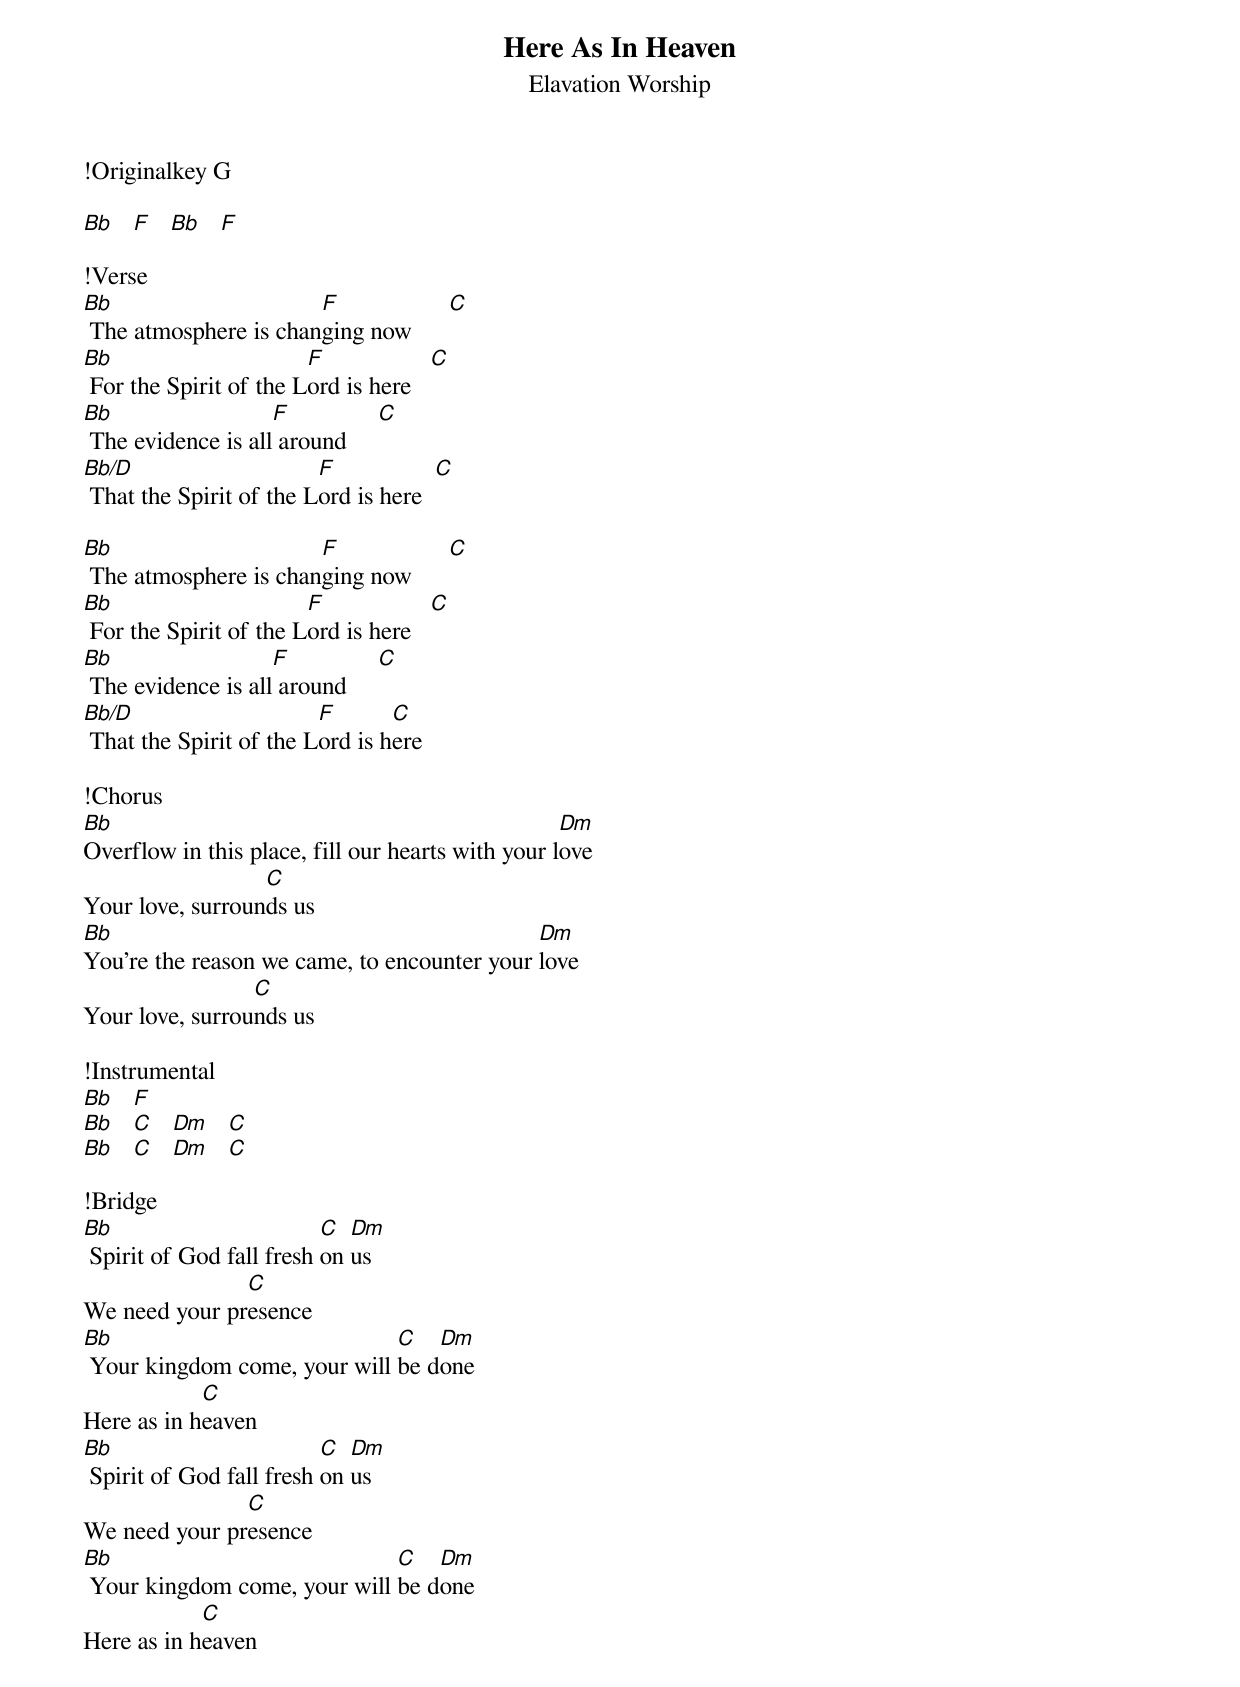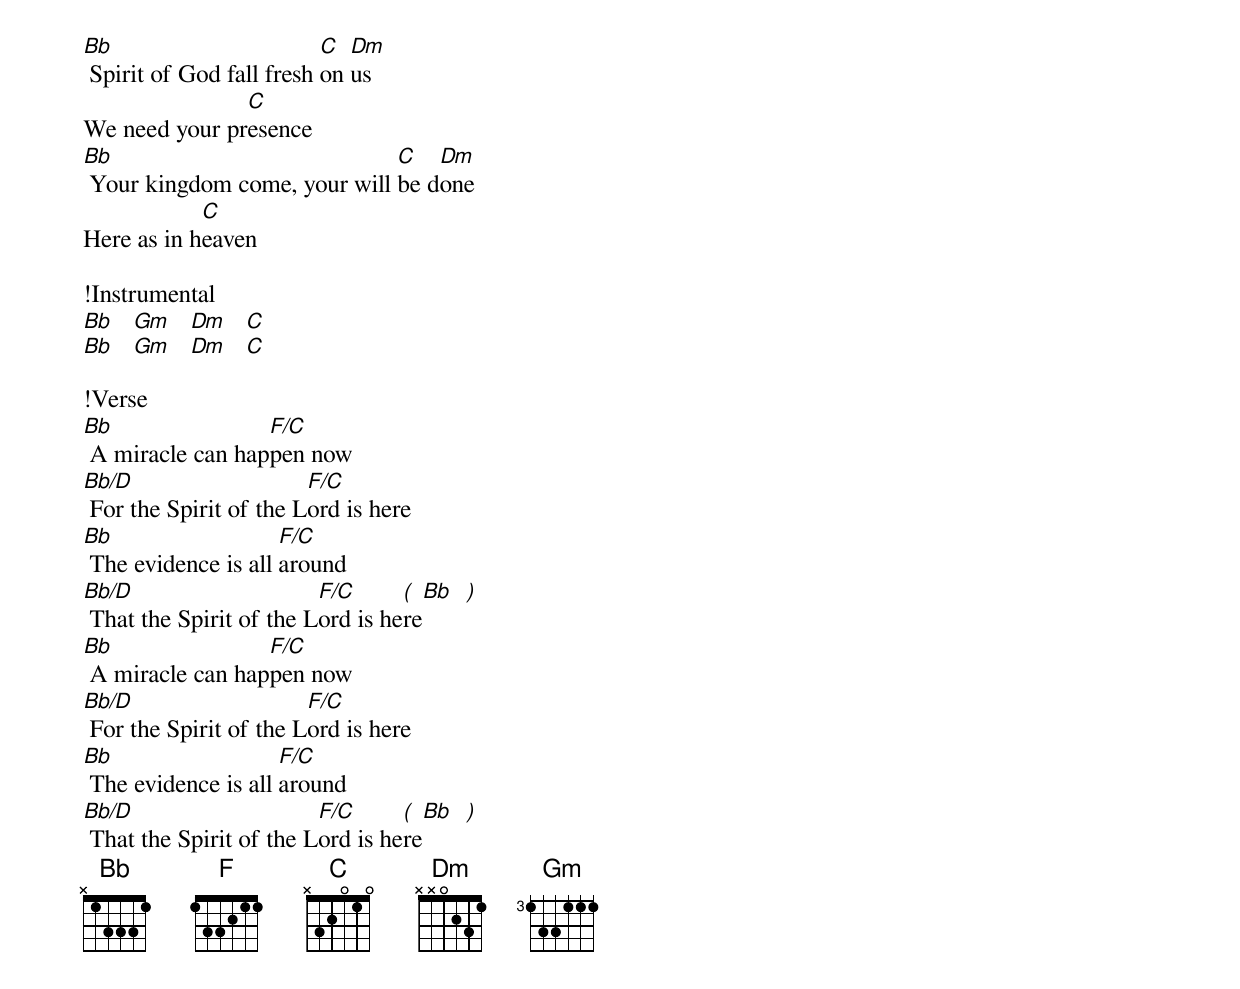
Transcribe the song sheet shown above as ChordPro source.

{title:Here As In Heaven}
{subtitle:Elavation Worship}
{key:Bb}
!Originalkey G

[Bb]   [F]   [Bb]   [F]

!Verse
[Bb] The atmosphere is chan[F]ging now      [C]
[Bb] For the Spirit of the L[F]ord is here   [C]
[Bb] The evidence is all[F] around     [C]
[Bb/D] That the Spirit of the L[F]ord is here  [C]

[Bb] The atmosphere is chan[F]ging now      [C]
[Bb] For the Spirit of the L[F]ord is here   [C]
[Bb] The evidence is all[F] around     [C]
[Bb/D] That the Spirit of the L[F]ord is h[C]ere

!Chorus
[Bb]Overflow in this place, fill our hearts with your l[Dm]ove
Your love, surroun[C]ds us
[Bb]You’re the reason we came, to encounter your [Dm]love
Your love, surrou[C]nds us

!Instrumental
[Bb]   [F]
[Bb]   [C]   [Dm]   [C]
[Bb]   [C]   [Dm]   [C]

!Bridge
[Bb] Spirit of God fall fresh [C]on [Dm]us
We need your pr[C]esence
[Bb] Your kingdom come, your will [C]be d[Dm]one
Here as in h[C]eaven
[Bb] Spirit of God fall fresh [C]on [Dm]us
We need your pr[C]esence
[Bb] Your kingdom come, your will [C]be d[Dm]one
Here as in h[C]eaven
[Bb] Spirit of God fall fresh [C]on [Dm]us
We need your pr[C]esence
[Bb] Your kingdom come, your will [C]be d[Dm]one
Here as in h[C]eaven

!Instrumental
[Bb]   [Gm]   [Dm]   [C]
[Bb]   [Gm]   [Dm]   [C]

!Verse
[Bb] A miracle can hap[F/C]pen now
[Bb/D] For the Spirit of the L[F/C]ord is here
[Bb] The evidence is all [F/C]around
[Bb/D] That the Spirit of the L[F/C]ord is he[(]re[Bb]  [)]
[Bb] A miracle can hap[F/C]pen now
[Bb/D] For the Spirit of the L[F/C]ord is here
[Bb] The evidence is all [F/C]around
[Bb/D] That the Spirit of the L[F/C]ord is he[(]re[Bb]  [)]
